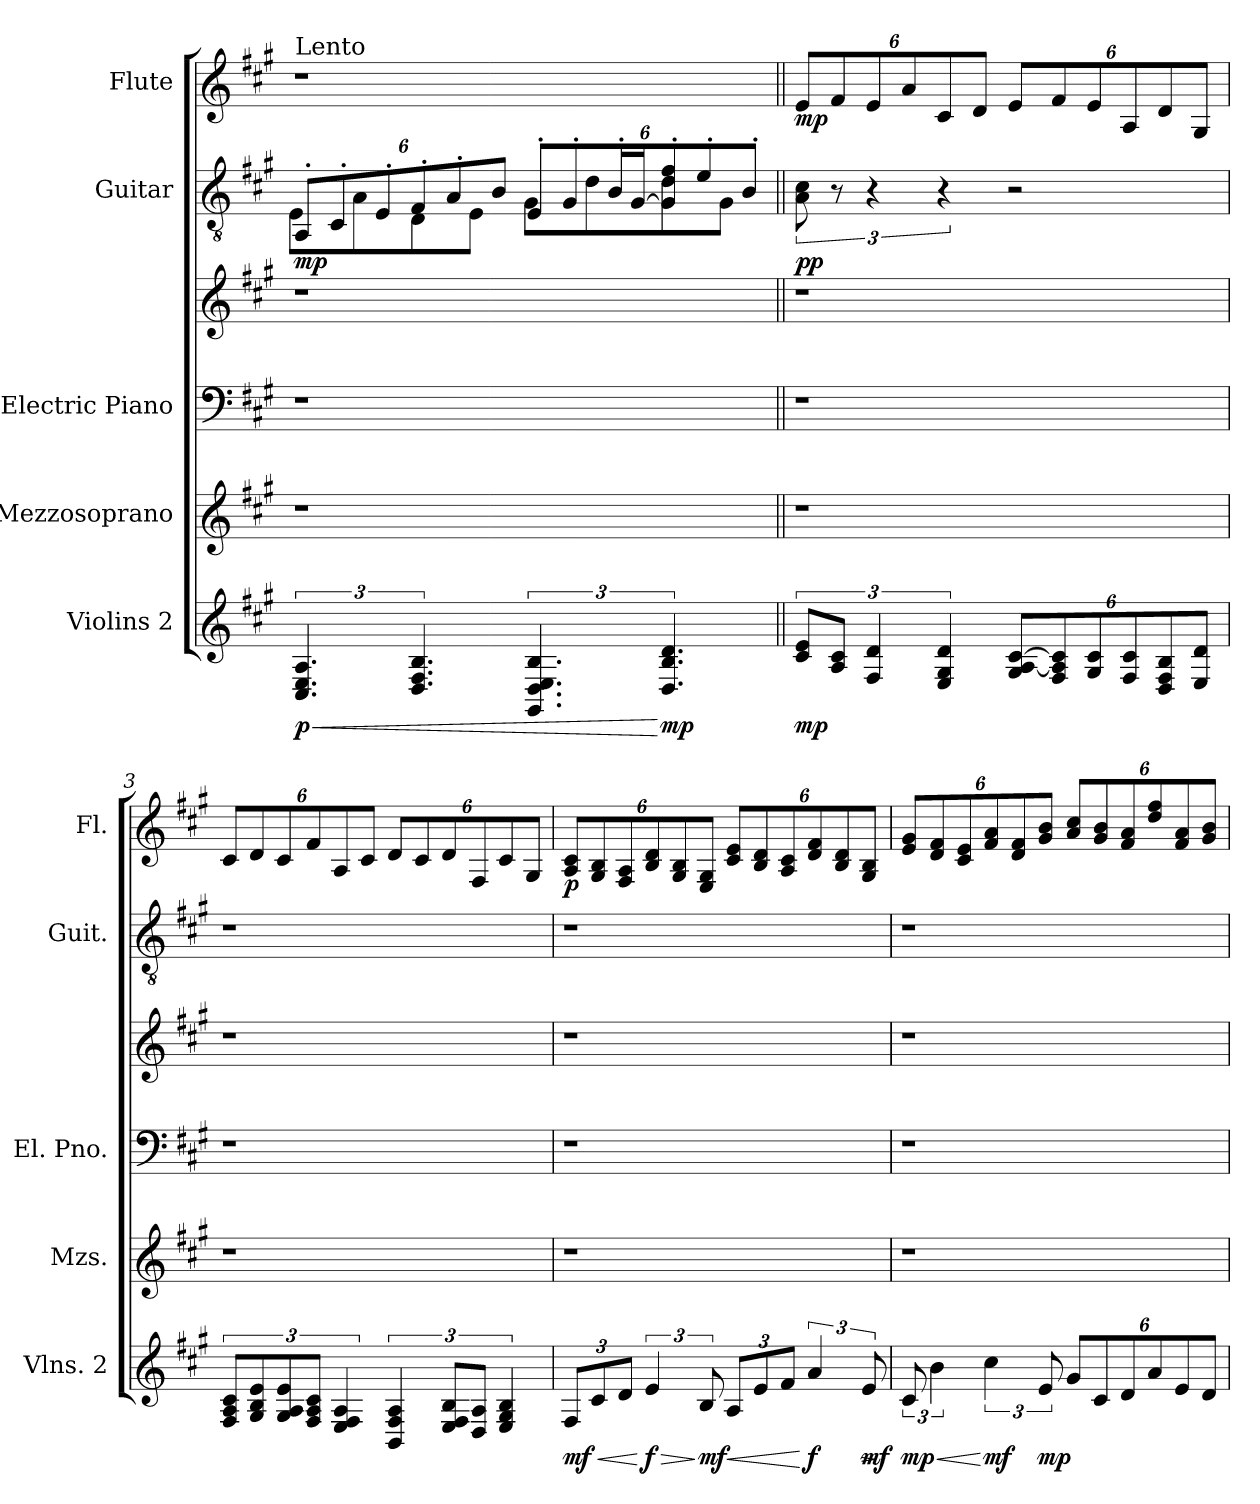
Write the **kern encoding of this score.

**kern	**dynam	**kern	**kern	**kern	**kern	**dynam	**kern	**dynam
*part5	*part5	*part4	*part3	*part3	*part2	*part2	*part1	*part1
*staff6	*staff6	*staff5	*staff4	*staff3	*staff2	*staff2	*staff1	*staff1
*I"Violins 2	*	*I"Mezzosoprano	*I"Electric Piano	*	*I"Guitar	*	*I"Flute	*
*I'Vlns. 2	*	*I'Mzs.	*I'El. Pno.	*	*I'Guit.	*	*I'Fl.	*
*clefG2	*	*clefG2	*clefF4	*clefG2	*clefGv2	*	*clefG2	*
*k[f#c#g#]	*	*k[f#c#g#]	*k[f#c#g#]	*k[f#c#g#]	*k[f#c#g#]	*	*k[f#c#g#]	*
*A:	*	*A:	*A:	*A:	*A:	*	*A:	*
=1	=1	=1	=1	=1	=1	=1	=1	=1
!	!LO:HP:b	!	!	!	!	!	!	!
*	*	*	*	*	*Xbrackettup	*	*	*
*	*	*	*	*	*^	*	*	*
!	!	!	!	!	!	!	!	!LO:TX:a:t=Lento	!
!	!LO:DY:n=1:b	!	!	!	!	!	!LO:DY:b	!	!
6.C#/ 6.E/ 6.A/	< p	1r	1r	1r	12AA'/L	8E\L	mp	1r	.
.	.	.	.	.	12C#'/	.	.	.	.
.	.	.	.	.	.	8A\	.	.	.
.	.	.	.	.	12E'/	.	.	.	.
6.D/ 6.F#/ 6.B/	.	.	.	.	12F#'/	8D\	.	.	.
.	.	.	.	.	12A'/	.	.	.	.
.	.	.	.	.	.	8E\J	.	.	.
.	.	.	.	.	12B/J	.	.	.	.
6.GG#/ 6.D/ 6.E/ 6.B/	.	.	.	.	12E'/L	8G#\L	.	.	.
.	.	.	.	.	12G#'/	.	.	.	.
.	.	.	.	.	.	8d\	.	.	.
.	.	.	.	.	24B'/L	.	.	.	.
.	.	.	.	.	[24G#/J	.	.	.	.
!	!LO:DY:n=2:b	!	!	!	!	!	!	!	!
6.D/ 6.B/ 6.d/	[ mp	.	.	.	12G#/]' 12f#/'	8G#\ 8d\	.	.	.
.	.	.	.	.	12e'/	.	.	.	.
.	.	.	.	.	.	8G#\J	.	.	.
.	.	.	.	.	12B'/J	.	.	.	.
*	*	*	*	*	*v	*v	*	*	*
=2||	=2||	=2||	=2||	=2||	=2||	=2||	=2||	=2||
*	*	*	*	*	*brackettup	*	*Xbrackettup	*
!	!LO:DY:b	!	!	!	!	!LO:DY:b	!	!LO:DY:b
12c#/ 12e/L	mp	1r	1r	1r	12A\ 12c#\	pp	12e/L	mp
12A/ 12c#/J	.	.	.	.	12r	.	12f#/	.
6F#/ 6d/	.	.	.	.	6r	.	12e/	.
.	.	.	.	.	.	.	12a/	.
6E/ 6G#/ 6d/	.	.	.	.	6r	.	12c#/	.
.	.	.	.	.	.	.	12d/J	.
*Xbrackettup	*	*	*	*	*	*	*	*
12G#/ [12A/ [12c#/L	.	.	.	.	2r	.	12e/L	.
12F#/ 12A/] 12c#/]	.	.	.	.	.	.	12f#/	.
12G#/ 12c#/	.	.	.	.	.	.	12e/	.
12F#/ 12c#/	.	.	.	.	.	.	12A/	.
12D/ 12F#/ 12B/	.	.	.	.	.	.	12d/	.
12E/ 12d/J	.	.	.	.	.	.	12G#/J	.
!!LO:PB:g=z
=3	=3	=3	=3	=3	=3	=3	=3	=3
*brackettup	*	*	*	*	*	*	*	*
12F#/ 12A/ 12c#/L	.	1r	1r	1r	1r	.	12c#/L	.
12G#/ 12B/ 12e/	.	.	.	.	.	.	12d/	.
12G#/ 12A/ 12e/	.	.	.	.	.	.	12c#/	.
12F#/ 12A/ 12c#/J	.	.	.	.	.	.	12f#/	.
6E/ 6F#/ 6A/	.	.	.	.	.	.	12A/	.
.	.	.	.	.	.	.	12c#/J	.
6BB/ 6F#/ 6A/	.	.	.	.	.	.	12d/L	.
.	.	.	.	.	.	.	12c#/	.
12E/ 12F#/ 12B/L	.	.	.	.	.	.	12d/	.
12D/ 12A/J	.	.	.	.	.	.	12F#/	.
6E/ 6G#/ 6B/	.	.	.	.	.	.	12c#/	.
.	.	.	.	.	.	.	12G#/J	.
=4	=4	=4	=4	=4	=4	=4	=4	=4
!	!LO:HP:b	!	!	!	!	!	!	!
!	!LO:DY:n=1:b	!	!	!	!	!	!	!LO:DY:b
12F#/L	< mf	1r	1r	1r	1r	.	12A/ 12c#/L	p
12c#/	.	.	.	.	.	.	12G#/ 12B/	.
12d/J	.	.	.	.	.	.	12F#/ 12A/	.
!	!LO:HP:n=1:b	!	!	!	!	!	!	!
!	!LO:DY:n=2:b	!	!	!	!	!	!	!
6e/	[ > f	.	.	.	.	.	12B/ 12d/	.
.	.	.	.	.	.	.	12G#/ 12B/	.
!	!LO:DY:n=3:b	!	!	!	!	!	!	!
12B/	] mf	.	.	.	.	.	12E/ 12G#/J	.
!	!LO:HP:b	!	!	!	!	!	!	!
12A/L	<	.	.	.	.	.	12c#/ 12e/L	.
12e/	.	.	.	.	.	.	12B/ 12d/	.
12f#/J	.	.	.	.	.	.	12A/ 12c#/	.
!	!LO:DY:n=4:b	!	!	!	!	!	!	!
6a/	[ f	.	.	.	.	.	12d/ 12f#/	.
.	.	.	.	.	.	.	12B/ 12d/	.
!	!LO:HP:b	!	!	!	!	!	!	!
!	!LO:DY:n=5:b	!	!	!	!	!	!	!
12e/	> mf	.	.	.	.	.	12G#/ 12B/J	.
.	]	.	.	.	.	.	.	.
!!LO:LB:g=z
=5	=5	=5	=5	=5	=5	=5	=5	=5
!	!LO:HP:b	!	!	!	!	!	!	!
!	!LO:DY:n=1:b	!	!	!	!	!	!	!
12c#/	< mp	1r	1r	1r	1r	.	12e/ 12g#/L	.
6b\	.	.	.	.	.	.	12d/ 12f#/	.
.	.	.	.	.	.	.	12c#/ 12e/	.
!	!LO:DY:n=2:b	!	!	!	!	!	!	!
6cc#\	[ mf	.	.	.	.	.	12f#/ 12a/	.
.	.	.	.	.	.	.	12d/ 12f#/	.
!	!LO:DY:n=3:b	!	!	!	!	!	!	!
12e/	mp	.	.	.	.	.	12g#/ 12b/J	.
*Xbrackettup	*	*	*	*	*	*	*	*
12g#/L	.	.	.	.	.	.	12a/ 12cc#/L	.
12c#/	.	.	.	.	.	.	12g#/ 12b/	.
12d/	.	.	.	.	.	.	12f#/ 12a/	.
12a/	.	.	.	.	.	.	12dd/ 12ff#/	.
12e/	.	.	.	.	.	.	12f#/ 12a/	.
12d/J	.	.	.	.	.	.	12g#/ 12b/J	.
=	=	=	=	=	=	=	=	=
*-	*-	*-	*-	*-	*-	*-	*-	*-
